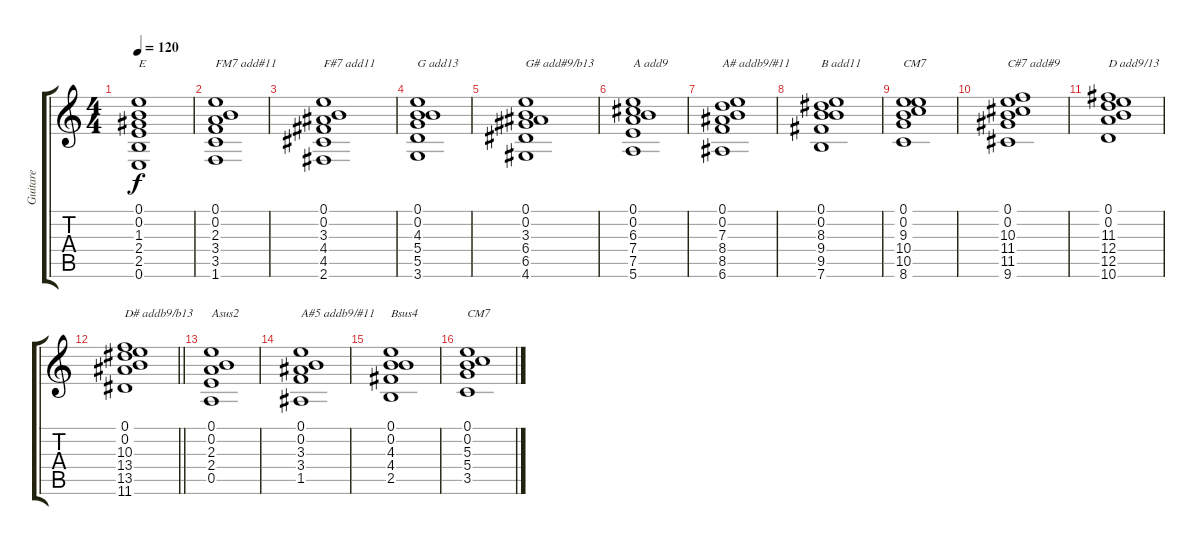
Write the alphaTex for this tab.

\track ("Guitare" "Guitare") {instrument acousticguitarsteel}
\staff {score tabs}
\tuning (E4 B3 G3 D3 A2 E2) {hide}
\ts (4 4)
\section ("" "")
\tempo 120
\clef g2
\ks c
(0.1 0.2 1.3 2.4 2.5 0.6).1{txt "E" dy f instrument acousticguitarsteel} |
(0.1 0.2 2.3 3.4 3.5 1.6).1{txt "FM7 add#11"} |
(0.1 0.2 3.3 4.4 4.5 2.6).1{txt "F#7 add11"} |
(0.1 0.2 4.3 5.4 5.5 3.6).1{txt "G add13"} |
(0.1 0.2 3.3 6.4 6.5 4.6).1{txt "G# add#9/b13"} |
(0.1 0.2 6.3 7.4 7.5 5.6).1{txt "A add9"} |
(0.1 0.2 7.3 8.4 8.5 6.6).1{txt "A# addb9/#11"} |
(0.1 0.2 8.3 9.4 9.5 7.6).1{txt "B add11"} |
(0.1 0.2 9.3 10.4 10.5 8.6).1{txt "CM7"} |
(0.1 0.2 10.3 11.4 11.5 9.6).1{txt "C#7 add#9"} |
(0.1 0.2 11.3 12.4 12.5 10.6).1{txt "D add9/13"} |
\barLineRight lightlight
(0.1 0.2 10.3 13.4 13.5 11.6).1{txt "D# addb9/b13"} |
\section ("" "")
(0.1 0.2 2.3 2.4 0.5).1{txt "Asus2"} |
(0.1 0.2 3.3 3.4 1.5).1{txt "A#5 addb9/#11"} |
(0.1 0.2 4.3 4.4 2.5).1{txt "Bsus4"} |
(0.1 0.2 5.3 5.4 3.5).1{txt "CM7"}
